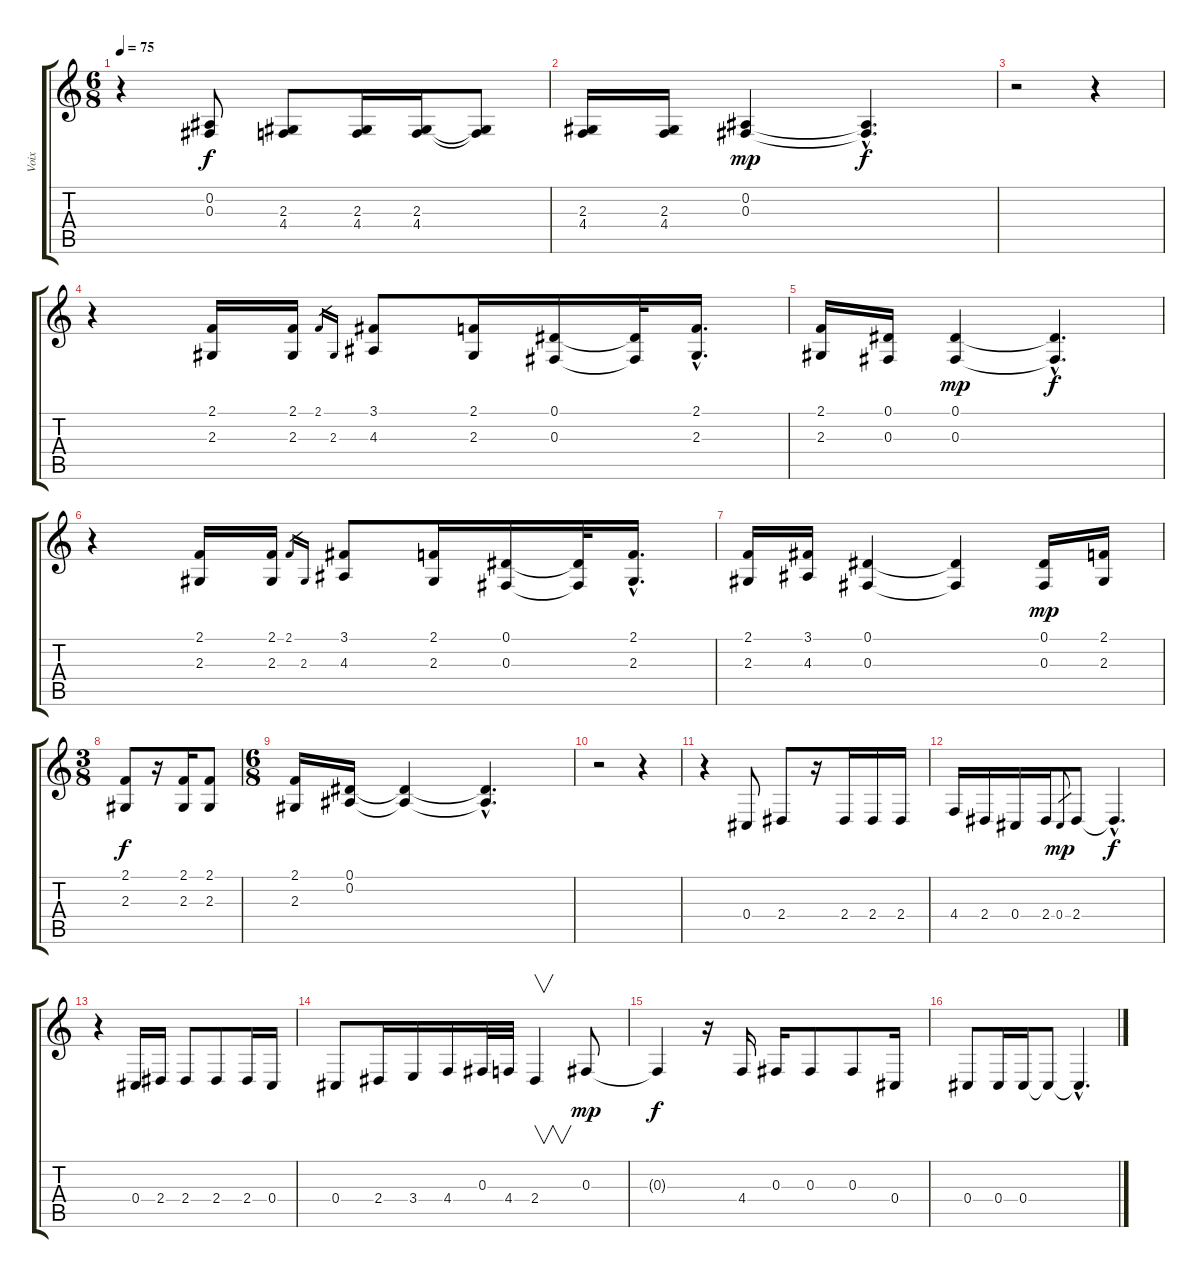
\track ("Voix" "Voix") {instrument cello}
\staff {score tabs}
\tuning (Eb4 Bb3 Gb3 Db3 Ab2 Eb2) {hide}
\ts (6 8)
\tempo 75
\clef g2
\ks c
r.4{dy f} (0.2 0.3).8 (2.3 4.4).8 (2.3 4.4).16 (2.3 4.4).16 (2.3{t} 4.4{t}).8 |
(2.3 4.4).16 (2.3 4.4).16 (0.2 0.3).4{dy mp} (0.2{hac t} 0.3{hac t}).4{d dy f} |
r.2 r.4 |
r.4 (2.1 2.3).16 (2.1 2.3).16 2.1.16{gr} 2.3.16{gr} (3.1 4.3).8 (2.1 2.3).16 (0.1 0.3).16 (0.1{t} 0.3{t}).32 (2.1{hac} 2.3{hac}).16{d} |
(2.1 2.3).16 (0.1 0.3).16 (0.1 0.3).4{dy mp} (0.1{hac t} 0.3{hac t}).4{d dy f} |
r.4 (2.1 2.3).16 (2.1 2.3).16 2.1.16{gr} 2.3.16{gr} (3.1 4.3).8 (2.1 2.3).16 (0.1 0.3).16 (0.1{t} 0.3{t}).32 (2.1{hac} 2.3{hac}).16{d} |
(2.1 2.3).16 (3.1 4.3).16 (0.1 0.3).4 (0.1{t} 0.3{t}).4 (0.1 0.3).16{dy mp} (2.1 2.3).16 |
\ts (3 8)
(2.1 2.3).8{dy f} r.16 (2.1 2.3).16 (2.1 2.3).8 |
\ts (6 8)
(2.1 2.3).16 (0.1 0.2).16 (0.1{t} 0.2{t}).4 (0.1{hac t} 0.2{hac t}).4{d} |
r.2 r.4 |
r.4 0.4.8 2.4.8 r.16 2.4.16 2.4.16 2.4.16 |
4.4.16 2.4.16 0.4.16 2.4.16 0.4.8{gr dy mp} 2.4.8 2.4{hac t}.4{d dy f} |
r.4 0.4.16 2.4.16 2.4.8 2.4.8 2.4.16 0.4.16 |
0.4.8 2.4.16 3.4.16 4.4.16 0.3.32 4.4.32 2.4.4{v} 0.3.8{dy mp} |
0.3{t}.4{dy f} r.16 4.4.16 0.3.16 0.3.8 0.3.8 0.4.16 |
0.4.8 0.4.16 0.4.16 0.4{t}.8 0.4{hac t}.4{d}
